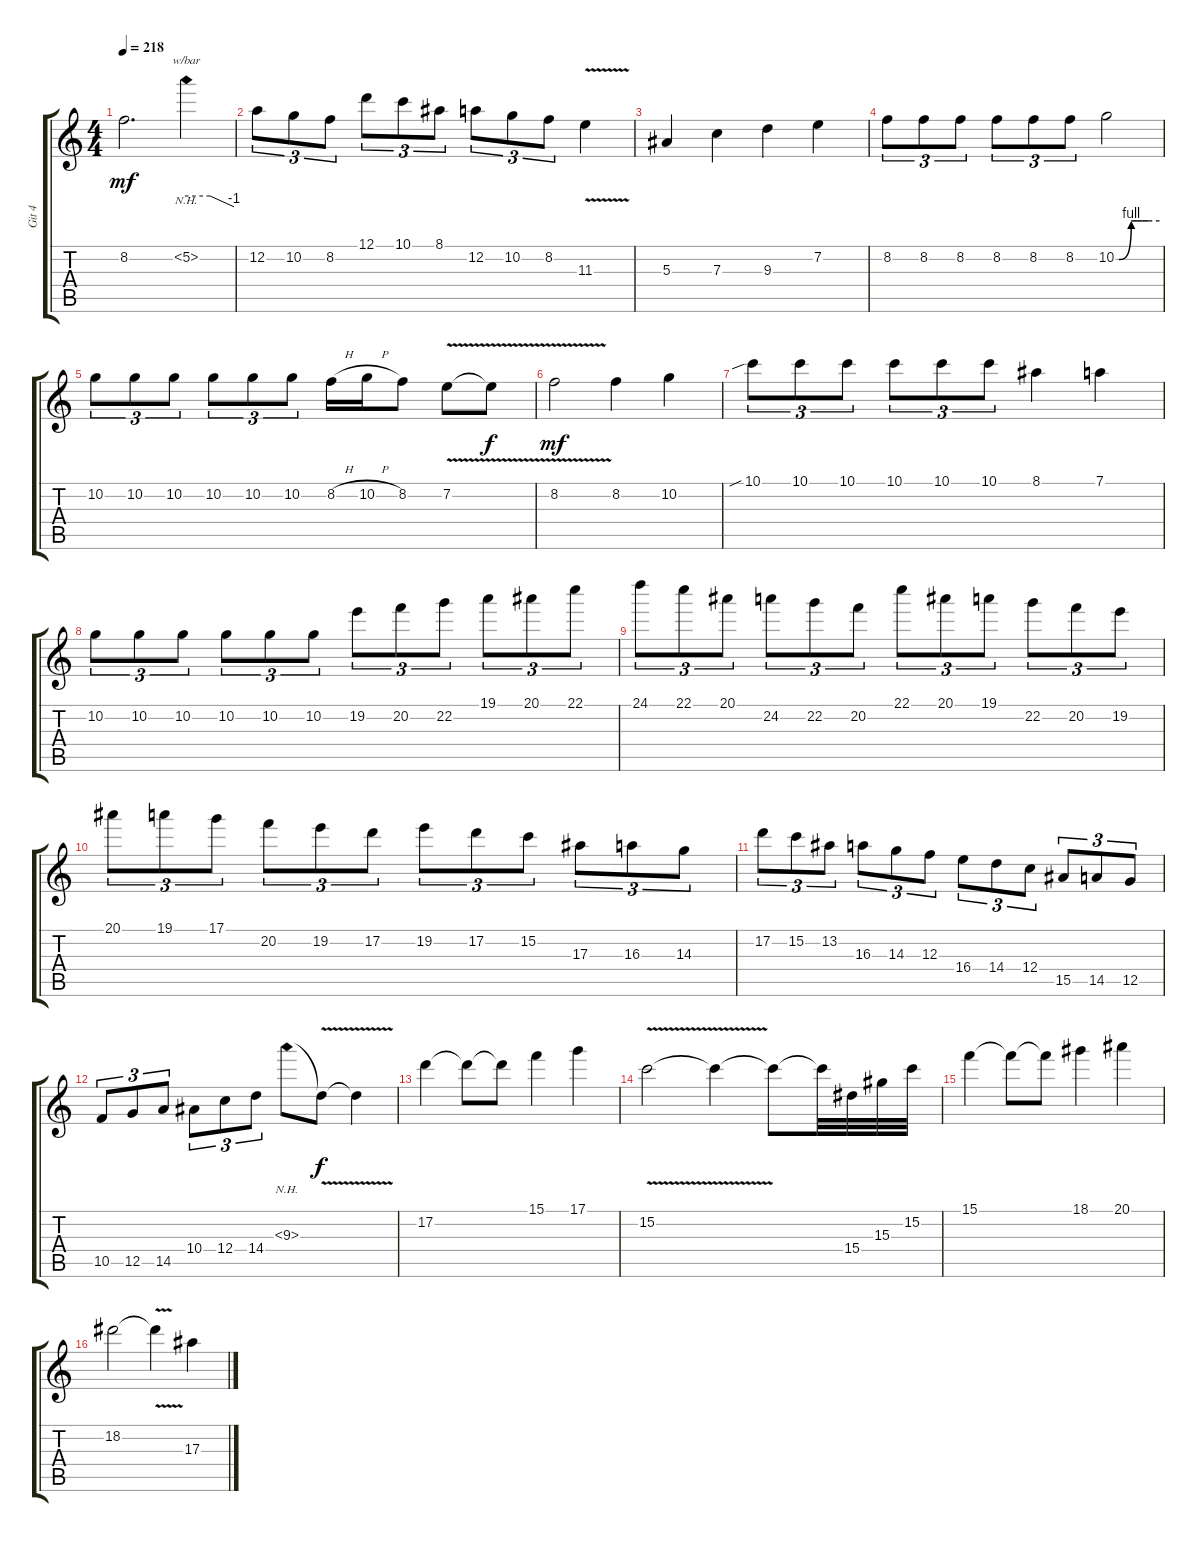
\track ("Git 4" "Git 4") {instrument overdrivenguitar}
\staff {score tabs}
\tuning (D4 A3 F3 C3 G2 D2) {hide}
\ts (4 4)
\tempo 218
\clef g2
\ks c
8.2.2{d dy mf} 5.2{nh}.4{tbe (custom default 0 0 30 0 60 -4)} |
12.2.8{tu (3 2)} 10.2.8{tu (3 2)} 8.2.8{tu (3 2)} 12.1.8{tu (3 2)} 10.1.8{tu (3 2)} 8.1.8{tu (3 2)} 12.2.8{tu (3 2)} 10.2.8{tu (3 2)} 8.2.8{tu (3 2)} 11.3{v}.4 |
5.3.4 7.3.4 9.3.4 7.2.4 |
8.2.8{tu (3 2)} 8.2.8{tu (3 2)} 8.2.8{tu (3 2)} 8.2.8{tu (3 2)} 8.2.8{tu (3 2)} 8.2.8{tu (3 2)} 10.2{be (custom 0 0 4 0 21 4 29 4 36 4 45 4 60 4)}.2 |
10.2.8{tu (3 2)} 10.2.8{tu (3 2)} 10.2.8{tu (3 2)} 10.2.8{tu (3 2)} 10.2.8{tu (3 2)} 10.2.8{tu (3 2)} 8.2{h}.16 10.2{h}.16 8.2.8 7.2{v}.8 7.2{t}.8{dy f} |
8.2{v}.2{dy mf} 8.2.4 10.2.4 |
10.1{sib}.8{tu (3 2)} 10.1.8{tu (3 2)} 10.1.8{tu (3 2)} 10.1.8{tu (3 2)} 10.1.8{tu (3 2)} 10.1.8{tu (3 2)} 8.1.4 7.1.4 |
10.2.8{tu (3 2)} 10.2.8{tu (3 2)} 10.2.8{tu (3 2)} 10.2.8{tu (3 2)} 10.2.8{tu (3 2)} 10.2.8{tu (3 2)} 19.2.8{tu (3 2)} 20.2.8{tu (3 2)} 22.2.8{tu (3 2)} 19.1.8{tu (3 2)} 20.1.8{tu (3 2)} 22.1.8{tu (3 2)} |
24.1.8{tu (3 2)} 22.1.8{tu (3 2)} 20.1.8{tu (3 2)} 24.2.8{tu (3 2)} 22.2.8{tu (3 2)} 20.2.8{tu (3 2)} 22.1.8{tu (3 2)} 20.1.8{tu (3 2)} 19.1.8{tu (3 2)} 22.2.8{tu (3 2)} 20.2.8{tu (3 2)} 19.2.8{tu (3 2)} |
20.1.8{tu (3 2)} 19.1.8{tu (3 2)} 17.1.8{tu (3 2)} 20.2.8{tu (3 2)} 19.2.8{tu (3 2)} 17.2.8{tu (3 2)} 19.2.8{tu (3 2)} 17.2.8{tu (3 2)} 15.2.8{tu (3 2)} 17.3.8{tu (3 2)} 16.3.8{tu (3 2)} 14.3.8{tu (3 2)} |
17.2.8{tu (3 2)} 15.2.8{tu (3 2)} 13.2.8{tu (3 2)} 16.3.8{tu (3 2)} 14.3.8{tu (3 2)} 12.3.8{tu (3 2)} 16.4.8{tu (3 2)} 14.4.8{tu (3 2)} 12.4.8{tu (3 2)} 15.5.8{tu (3 2)} 14.5.8{tu (3 2)} 12.5.8{tu (3 2)} |
10.5.8{tu (3 2)} 12.5.8{tu (3 2)} 14.5.8{tu (3 2)} 10.4.8{tu (3 2)} 12.4.8{tu (3 2)} 14.4.8{tu (3 2)} 9.3{nh}.8 9.3{v t}.8{dy f} 9.3{v t}.4 |
17.2.4 17.2{t}.8 17.2{t}.8 15.1.4 17.1.4 |
15.2{v}.2 15.2{t}.4 15.2{t}.8 15.2{t}.32 15.4.32 15.3.32 15.2.32 |
15.1.4 15.1{t}.8 15.1{t}.8 18.1.4 20.1.4 |
18.2.2 18.2{v t}.4 17.3.4
